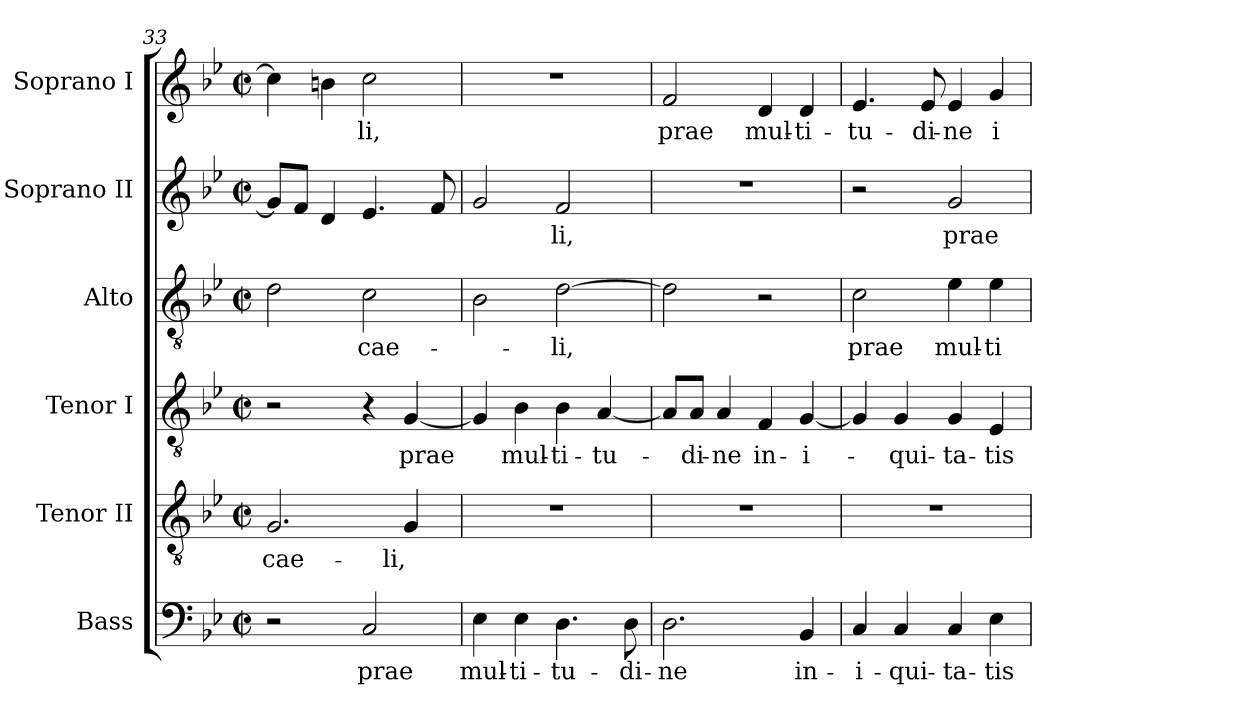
**kern	**text	**kern	**text	**kern	**text	**kern	**text	**kern	**text	**kern	**text
*part6	*part6	*part5	*part5	*part4	*part4	*part3	*part3	*part2	*part2	*part1	*part1
*staff6	*staff6	*staff5	*staff5	*staff4	*staff4	*staff3	*staff3	*staff2	*staff2	*staff1	*staff1
*I"Bass	*	*I"Tenor II	*	*I"Tenor I	*	*I"Alto	*	*I"Soprano II	*	*I"Soprano I	*
*I'B.	*	*I'T. II	*	*I'T. I	*	*I'A.	*	*I'S. II	*	*I'S. I	*
*clefF4	*	*clefGv2	*	*clefGv2	*	*clefGv2	*	*clefG2	*	*clefG2	*
*	*	*ITrd7c12	*	*ITrd7c12	*	*	*	*	*	*	*
*k[b-e-]	*	*k[b-e-]	*	*k[b-e-]	*	*k[b-e-]	*	*k[b-e-]	*	*k[b-e-]	*
*g:	*	*g:	*	*g:	*	*g:	*	*g:	*	*g:	*
*M2/2	*	*M2/2	*	*M2/2	*	*M2/2	*	*M2/2	*	*M2/2	*
*met(c|)	*	*met(c|)	*	*met(c|)	*	*met(c|)	*	*met(c|)	*	*met(c|)	*
=33	=33	=33	=33	=33	=33	=33	=33	=33	=33	=33	=33
!	!	!	!LO:LY:b:color=#000000	!	!	!	!	!	!	!	!
2r	.	2.GGi/	cae-	2r	.	2di\	.	8gi/L]	.	4cci\]	.
.	.	.	.	.	.	.	.	8fi/J	.	.	.
.	.	.	.	.	.	.	.	4di/	.	4bni\	.
!	!LO:LY:b:color=#000000	!	!	!	!	!	!	!	!	!	!
!	!	!	!	!	!	!	!LO:LY:b:color=#000000	!	!	!	!
!	!	!	!	!	!	!	!	!	!	!	!LO:LY:b:color=#000000
2Ci/	prae	.	.	4r	.	2ci\	cae-	4.e-i/	.	2cci\	-li,
!	!	!	!LO:LY:b:color=#000000	!	!	!	!	!	!	!	!
!	!	!	!	!	!LO:LY:b:color=#000000	!	!	!	!	!	!
.	.	4GGi/	-li,	[<4GGi/	prae	.	.	.	.	.	.
.	.	.	.	.	.	.	.	8fi/	.	.	.
=34	=34	=34	=34	=34	=34	=34	=34	=34	=34	=34	=34
!	!LO:LY:b:color=#000000	!	!	!	!	!	!	!	!	!	!
4E-i\	mul-	1r	.	4GGi/]	.	2B-i\	.	2gi/	.	1r	.
!	!LO:LY:b:color=#000000	!	!	!	!	!	!	!	!	!	!
!	!	!	!	!	!LO:LY:b:color=#000000	!	!	!	!	!	!
4E-i\	-ti-	.	.	4BB-i\	mul-	.	.	.	.	.	.
!	!LO:LY:b:color=#000000	!	!	!	!	!	!	!	!	!	!
!	!	!	!	!	!LO:LY:b:color=#000000	!	!	!	!	!	!
!	!	!	!	!	!	!	!LO:LY:b:color=#000000	!	!	!	!
!	!	!	!	!	!	!	!	!	!LO:LY:b:color=#000000	!	!
4.Di\	-tu-	.	.	4BB-i\	-ti-	[>2di\	-li,	2fi/	-li,	.	.
!	!	!	!	!	!LO:LY:b:color=#000000	!	!	!	!	!	!
.	.	.	.	[<4AAi/	-tu-	.	.	.	.	.	.
!	!LO:LY:b:color=#000000	!	!	!	!	!	!	!	!	!	!
8Di\	-di-	.	.	.	.	.	.	.	.	.	.
=35	=35	=35	=35	=35	=35	=35	=35	=35	=35	=35	=35
!	!LO:LY:b:color=#000000	!	!	!	!	!	!	!	!	!	!
!	!	!	!	!	!	!	!	!	!	!	!LO:LY:b:color=#000000
2.Di\	-ne	1r	.	8AAi/L]	.	2di\]	.	1r	.	2fi/	prae
!	!	!	!	!	!LO:LY:b:color=#000000	!	!	!	!	!	!
.	.	.	.	8AAi/J	-di-	.	.	.	.	.	.
!	!	!	!	!	!LO:LY:b:color=#000000	!	!	!	!	!	!
.	.	.	.	4AAi/	-ne	.	.	.	.	.	.
!	!	!	!	!	!LO:LY:b:color=#000000	!	!	!	!	!	!
!	!	!	!	!	!	!	!	!	!	!	!LO:LY:b:color=#000000
.	.	.	.	4FFi/	in-	2r	.	.	.	4di/	mul-
!	!LO:LY:b:color=#000000	!	!	!	!	!	!	!	!	!	!
!	!	!	!	!	!LO:LY:b:color=#000000	!	!	!	!	!	!
!	!	!	!	!	!	!	!	!	!	!	!LO:LY:b:color=#000000
4BB-i/	in-	.	.	[<4GGi/	-i-	.	.	.	.	4di/	-ti-
!!LO:LB:g=z
=36	=36	=36	=36	=36	=36	=36	=36	=36	=36	=36	=36
!	!LO:LY:b:color=#000000	!	!	!	!	!	!	!	!	!	!
!	!	!	!	!	!	!	!LO:LY:b:color=#000000	!	!	!	!
!	!	!	!	!	!	!	!	!	!	!	!LO:LY:b:color=#000000
4Ci/	-i-	1r	.	4GGi/]	.	2ci\	prae	2r	.	4.e-i/	-tu-
!	!LO:LY:b:color=#000000	!	!	!	!	!	!	!	!	!	!
!	!	!	!	!	!LO:LY:b:color=#000000	!	!	!	!	!	!
4Ci/	-qui-	.	.	4GGi/	-qui-	.	.	.	.	.	.
!	!	!	!	!	!	!	!	!	!	!	!LO:LY:b:color=#000000
.	.	.	.	.	.	.	.	.	.	8e-i/	-di-
!	!LO:LY:b:color=#000000	!	!	!	!	!	!	!	!	!	!
!	!	!	!	!	!LO:LY:b:color=#000000	!	!	!	!	!	!
!	!	!	!	!	!	!	!LO:LY:b:color=#000000	!	!	!	!
!	!	!	!	!	!	!	!	!	!LO:LY:b:color=#000000	!	!
!	!	!	!	!	!	!	!	!	!	!	!LO:LY:b:color=#000000
4Ci/	-ta-	.	.	4GGi/	-ta-	4e-i\	mul-	2gi/	prae	4e-i/	-ne
!	!LO:LY:b:color=#000000	!	!	!	!	!	!	!	!	!	!
!	!	!	!	!	!LO:LY:b:color=#000000	!	!	!	!	!	!
!	!	!	!	!	!	!	!LO:LY:b:color=#000000	!	!	!	!
!	!	!	!	!	!	!	!	!	!	!	!LO:LY:b:color=#000000
4E-i\	-tis	.	.	4EE-i/	-tis	4e-i\	-ti-	.	.	4gi/	i-
=	=	=	=	=	=	=	=	=	=	=	=
*-	*-	*-	*-	*-	*-	*-	*-	*-	*-	*-	*-
